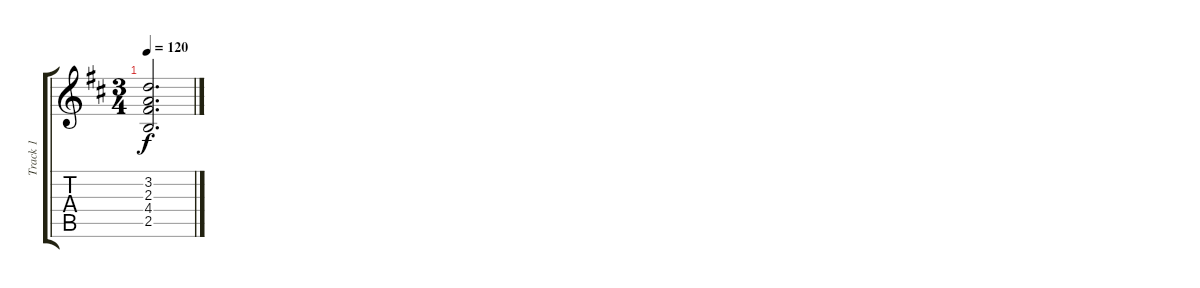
\track ("Track 1" "Track 1") {instrument acousticguitarsteel}
\staff {score tabs}
\tuning (E4 B3 G3 D3 A2 E2) {hide}
\ts (3 4)
\tempo 120
\clef g2
\ks d
(3.2 2.3 4.4 2.5).2{d dy f}
